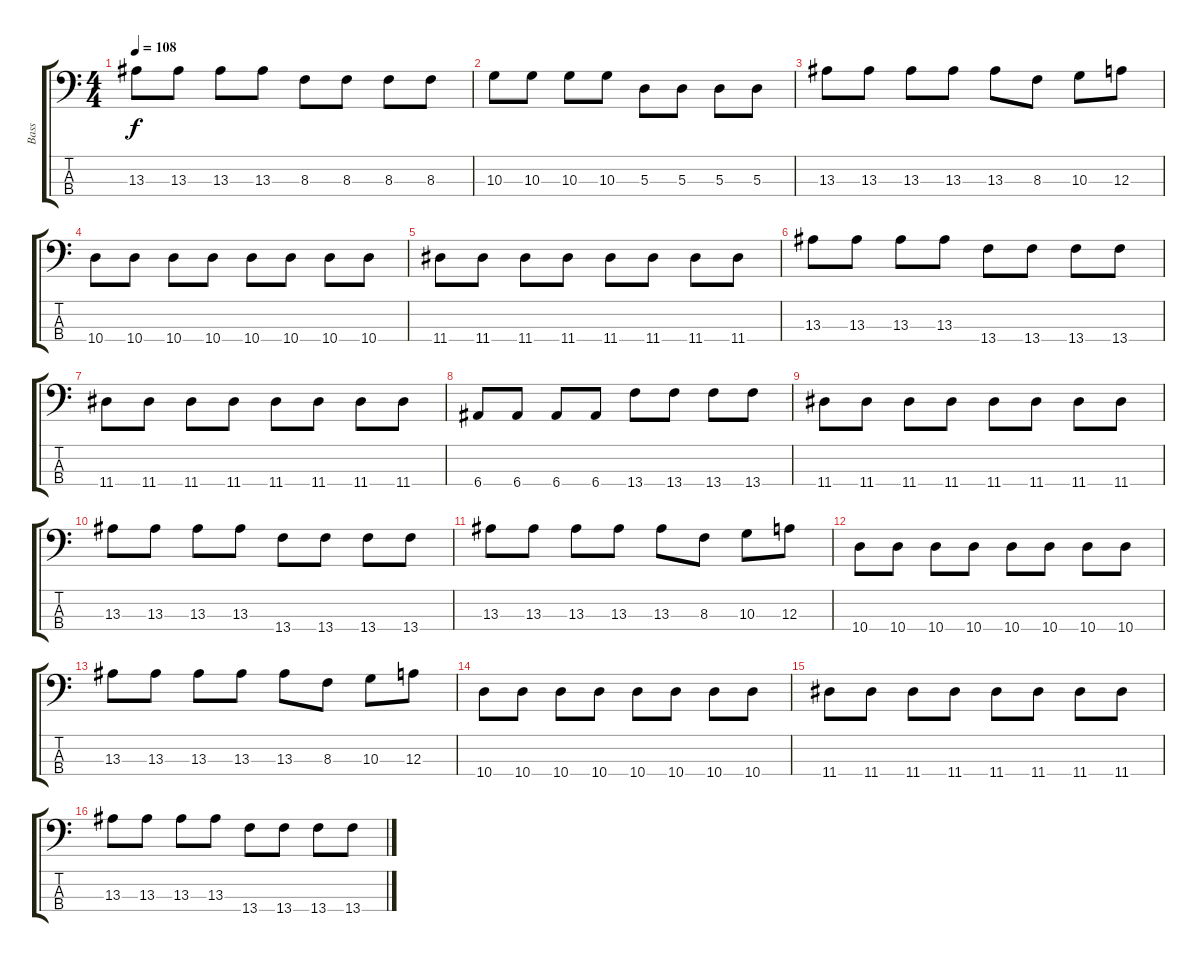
\track ("Bass" "Bass") {instrument electricbassfinger}
\staff {score tabs}
\tuning (G2 D2 A1 E1) {hide}
\ts (4 4)
\tempo 108
\clef f4
\ks c
13.3.8{dy f} 13.3.8 13.3.8 13.3.8 8.3.8 8.3.8 8.3.8 8.3.8 |
10.3.8 10.3.8 10.3.8 10.3.8 5.3.8 5.3.8 5.3.8 5.3.8 |
13.3.8 13.3.8 13.3.8 13.3.8 13.3.8 8.3.8 10.3.8 12.3.8 |
10.4.8 10.4.8 10.4.8 10.4.8 10.4.8 10.4.8 10.4.8 10.4.8 |
11.4.8 11.4.8 11.4.8 11.4.8 11.4.8 11.4.8 11.4.8 11.4.8 |
13.3.8 13.3.8 13.3.8 13.3.8 13.4.8 13.4.8 13.4.8 13.4.8 |
11.4.8 11.4.8 11.4.8 11.4.8 11.4.8 11.4.8 11.4.8 11.4.8 |
6.4.8 6.4.8 6.4.8 6.4.8 13.4.8 13.4.8 13.4.8 13.4.8 |
11.4.8 11.4.8 11.4.8 11.4.8 11.4.8 11.4.8 11.4.8 11.4.8 |
13.3.8 13.3.8 13.3.8 13.3.8 13.4.8 13.4.8 13.4.8 13.4.8 |
13.3.8 13.3.8 13.3.8 13.3.8 13.3.8 8.3.8 10.3.8 12.3.8 |
10.4.8 10.4.8 10.4.8 10.4.8 10.4.8 10.4.8 10.4.8 10.4.8 |
13.3.8 13.3.8 13.3.8 13.3.8 13.3.8 8.3.8 10.3.8 12.3.8 |
10.4.8 10.4.8 10.4.8 10.4.8 10.4.8 10.4.8 10.4.8 10.4.8 |
11.4.8 11.4.8 11.4.8 11.4.8 11.4.8 11.4.8 11.4.8 11.4.8 |
13.3.8 13.3.8 13.3.8 13.3.8 13.4.8 13.4.8 13.4.8 13.4.8
